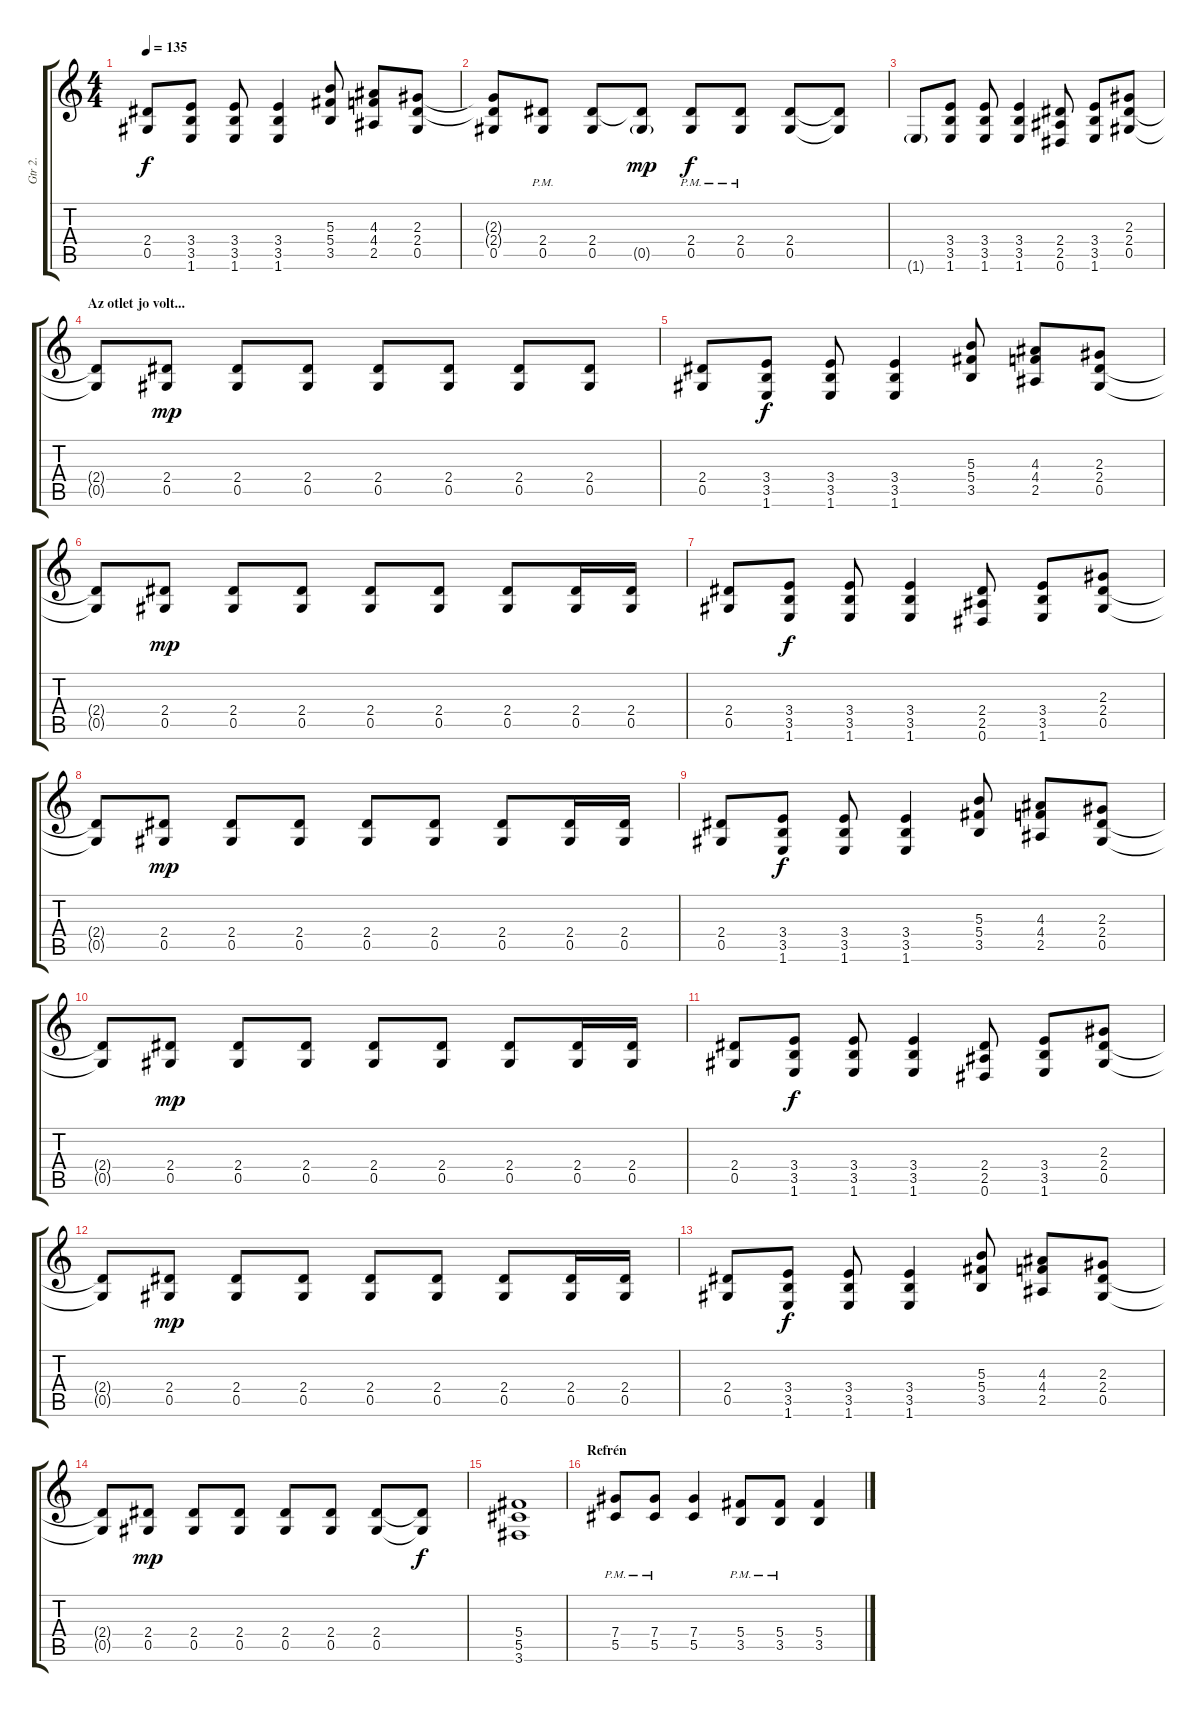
\track ("Gtr 2." "Gtr 2.") {instrument overdrivenguitar}
\staff {score tabs}
\tuning (Eb4 Bb3 Gb3 Db3 Ab2 Eb2) {hide}
\ts (4 4)
\tempo 135
\clef g2
\ks c
(2.4{t} 0.5{t}).8{dy f} (3.4 3.5 1.6).8 (3.4 3.5 1.6).8 (3.4 3.5 1.6).4 (5.3 5.4 3.5).8 (4.3 4.4 2.5).8 (2.3 2.4 0.5).8 |
(2.3{t} 2.4{t} 0.5).8 (2.4{pm} 0.5).8 (2.4 0.5).8 (2.4{t} 0.5{g}).8{dy mp} (2.4{pm} 0.5).8{dy f} (2.4{pm} 0.5).8 (2.4 0.5).8 (2.4{t} 0.5{t}).8 |
1.6{g}.8 (3.4 3.5 1.6).8 (3.4 3.5 1.6).8 (3.4 3.5 1.6).4 (2.4 2.5 0.6).8 (3.4 3.5 1.6).8 (2.3 2.4 0.5).8 |
\section ("" "Az otlet jo volt...")
(2.4{t} 0.5{t}).8 (2.4 0.5).8{dy mp} (2.4 0.5).8 (2.4 0.5).8 (2.4 0.5).8 (2.4 0.5).8 (2.4 0.5).8 (2.4 0.5).8 |
(2.4 0.5).8 (3.4 3.5 1.6).8{dy f} (3.4 3.5 1.6).8 (3.4 3.5 1.6).4 (5.3 5.4 3.5).8 (4.3 4.4 2.5).8 (2.3 2.4 0.5).8 |
(2.4{t} 0.5{t}).8 (2.4 0.5).8{dy mp} (2.4 0.5).8 (2.4 0.5).8 (2.4 0.5).8 (2.4 0.5).8 (2.4 0.5).8 (2.4 0.5).16 (2.4 0.5).16 |
(2.4 0.5).8 (3.4 3.5 1.6).8{dy f} (3.4 3.5 1.6).8 (3.4 3.5 1.6).4 (2.4 2.5 0.6).8 (3.4 3.5 1.6).8 (2.3 2.4 0.5).8 |
(2.4{t} 0.5{t}).8 (2.4 0.5).8{dy mp} (2.4 0.5).8 (2.4 0.5).8 (2.4 0.5).8 (2.4 0.5).8 (2.4 0.5).8 (2.4 0.5).16 (2.4 0.5).16 |
(2.4 0.5).8 (3.4 3.5 1.6).8{dy f} (3.4 3.5 1.6).8 (3.4 3.5 1.6).4 (5.3 5.4 3.5).8 (4.3 4.4 2.5).8 (2.3 2.4 0.5).8 |
(2.4{t} 0.5{t}).8 (2.4 0.5).8{dy mp} (2.4 0.5).8 (2.4 0.5).8 (2.4 0.5).8 (2.4 0.5).8 (2.4 0.5).8 (2.4 0.5).16 (2.4 0.5).16 |
(2.4 0.5).8 (3.4 3.5 1.6).8{dy f} (3.4 3.5 1.6).8 (3.4 3.5 1.6).4 (2.4 2.5 0.6).8 (3.4 3.5 1.6).8 (2.3 2.4 0.5).8 |
(2.4{t} 0.5{t}).8 (2.4 0.5).8{dy mp} (2.4 0.5).8 (2.4 0.5).8 (2.4 0.5).8 (2.4 0.5).8 (2.4 0.5).8 (2.4 0.5).16 (2.4 0.5).16 |
(2.4 0.5).8 (3.4 3.5 1.6).8{dy f} (3.4 3.5 1.6).8 (3.4 3.5 1.6).4 (5.3 5.4 3.5).8 (4.3 4.4 2.5).8 (2.3 2.4 0.5).8 |
(2.4{t} 0.5{t}).8 (2.4 0.5).8{dy mp} (2.4 0.5).8 (2.4 0.5).8 (2.4 0.5).8 (2.4 0.5).8 (2.4 0.5).8 (2.4{t} 0.5{t}).8{dy f} |
(5.4 5.5 3.6).1 |
\section ("" "Refrén")
(7.4{pm} 5.5).8 (7.4{pm} 5.5).8 (7.4 5.5).4 (5.4{pm} 3.5).8 (5.4{pm} 3.5).8 (5.4 3.5).4
